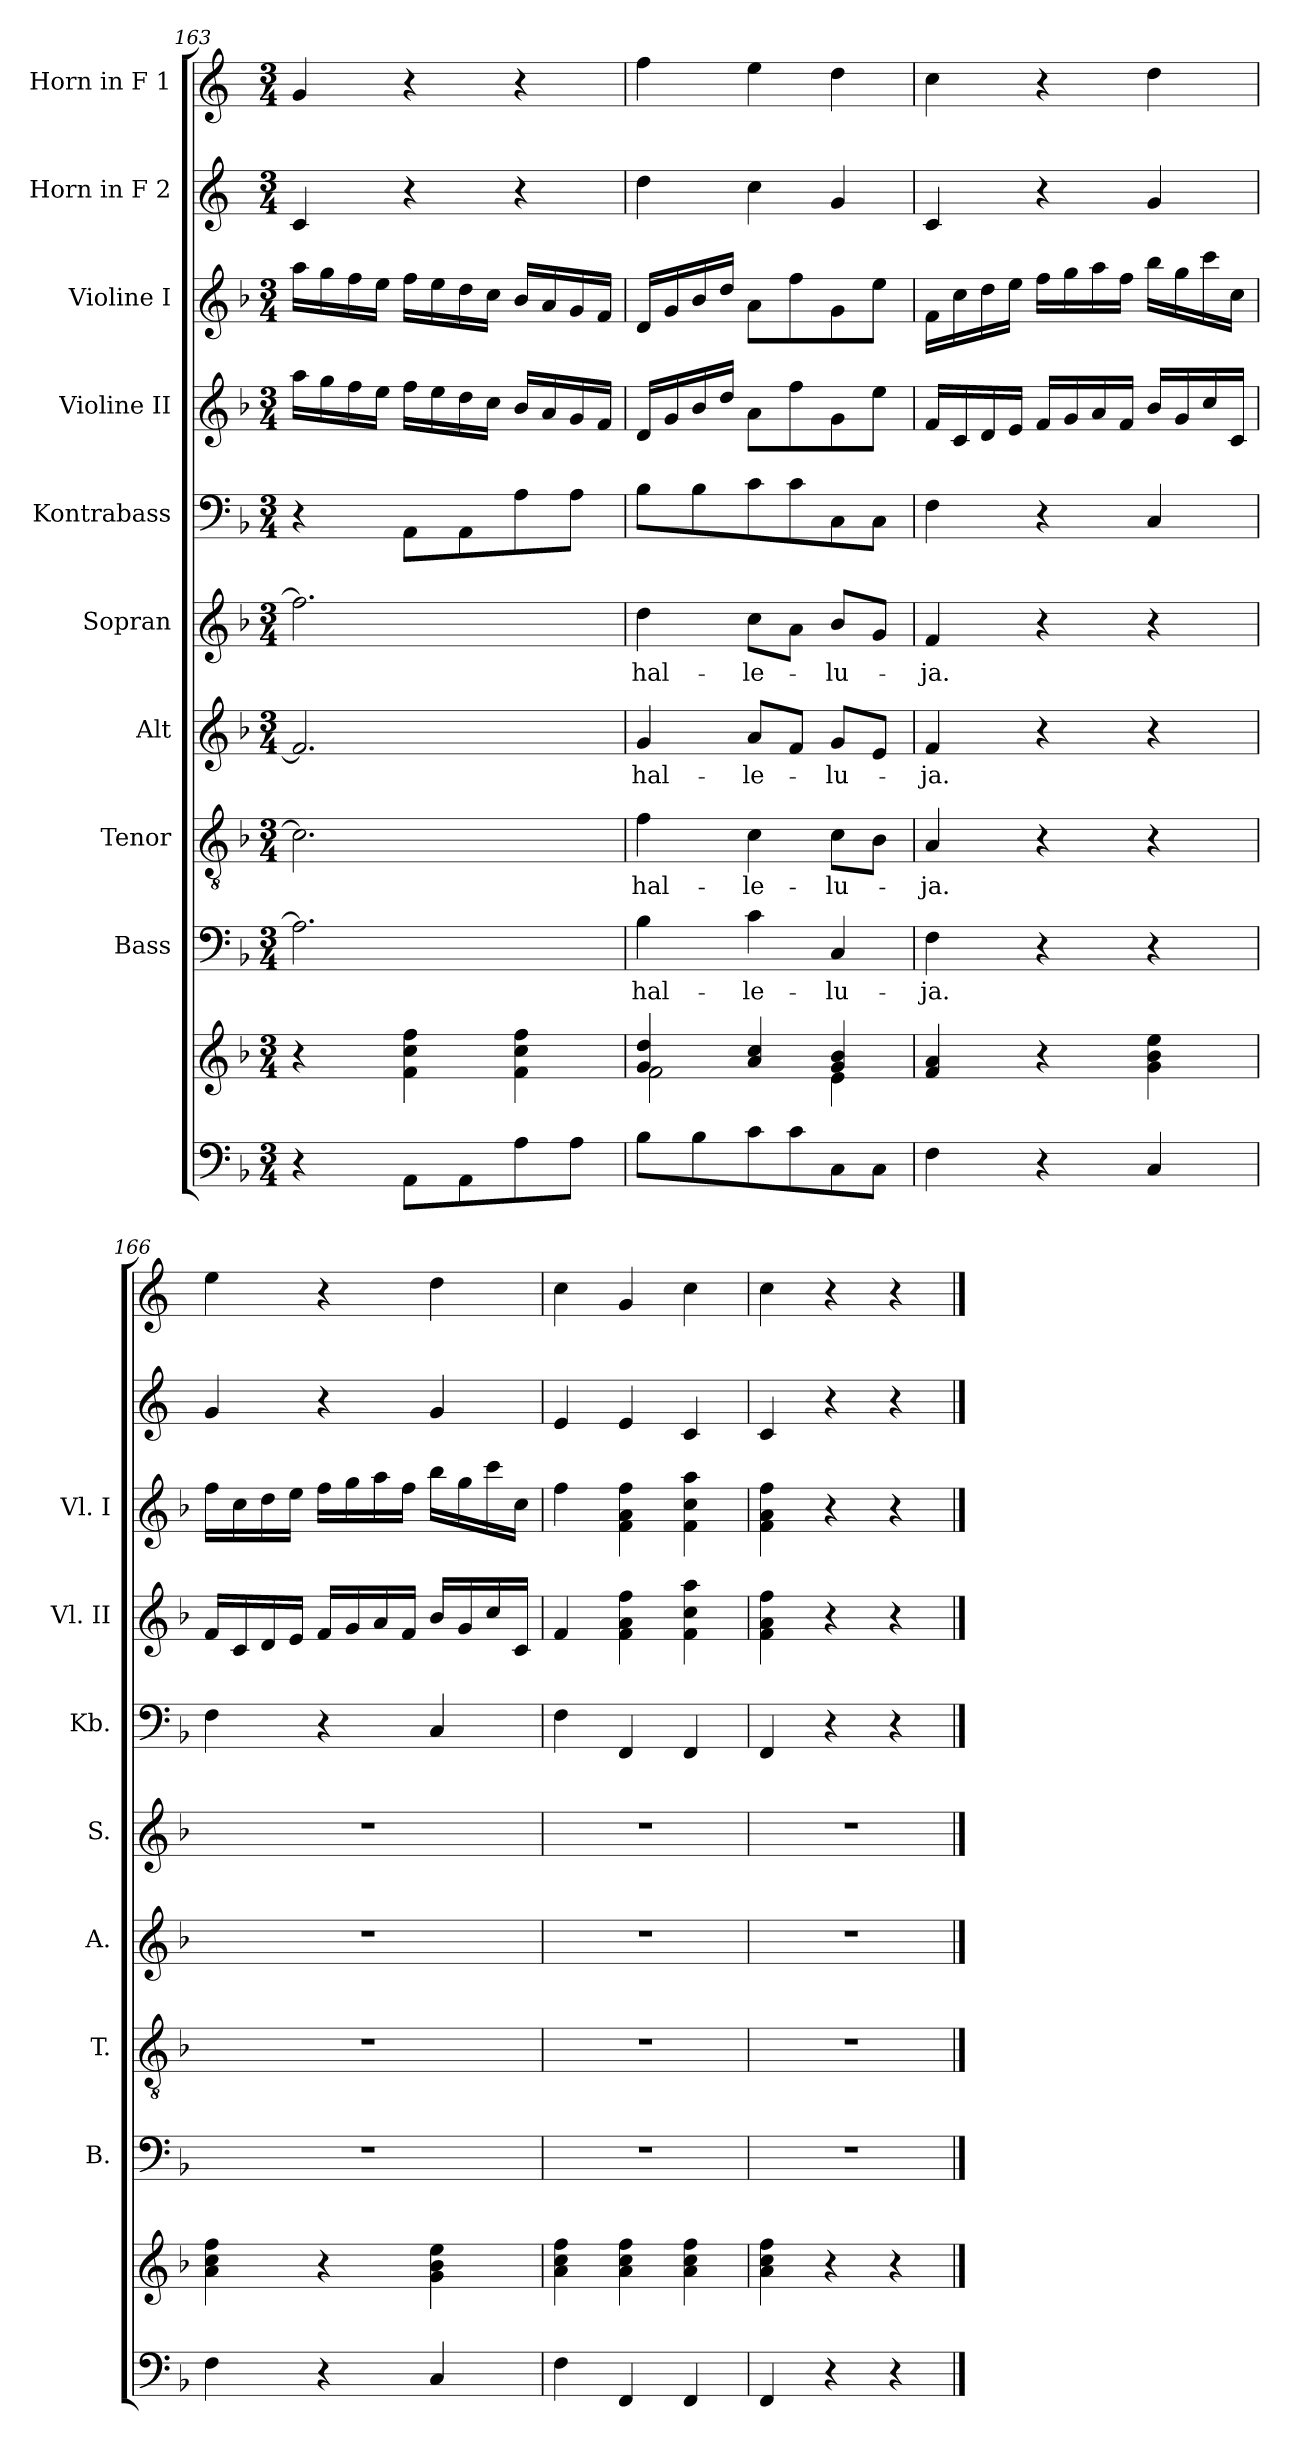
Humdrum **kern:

**kern	**kern	**kern	**text	**kern	**text	**kern	**text	**kern	**text	**kern	**kern	**kern	**kern	**kern
*part10	*part10	*part9	*part9	*part8	*part8	*part7	*part7	*part6	*part6	*part5	*part4	*part3	*part2	*part1
*staff11	*staff10	*staff9	*staff9	*staff8	*staff8	*staff7	*staff7	*staff6	*staff6	*staff5	*staff4	*staff3	*staff2	*staff1
*	*	*I"Bass	*	*I"Tenor	*	*I"Alt	*	*I"Sopran	*	*I"Kontrabass	*I"Violine II	*I"Violine I	*I"Horn in F 2	*I"Horn in F 1
*	*	*I'B.	*	*I'T.	*	*I'A.	*	*I'S.	*	*I'Kb.	*I'Vl. II	*I'Vl. I	*	*
*clefF4	*clefG2	*clefF4	*	*clefGv2	*	*clefG2	*	*clefG2	*	*clefF4	*clefG2	*clefG2	*clefG2	*clefG2
*	*	*	*	*	*	*	*	*	*	*ITrd7c12	*	*	*ITrd4c7	*ITrd4c7
*k[b-]	*k[b-]	*k[b-]	*	*k[b-]	*	*k[b-]	*	*k[b-]	*	*k[b-]	*k[b-]	*k[b-]	*k[b-]	*k[b-]
*F:	*F:	*F:	*	*F:	*	*F:	*	*F:	*	*F:	*F:	*F:	*F:	*F:
*M3/4	*M3/4	*M3/4	*	*M3/4	*	*M3/4	*	*M3/4	*	*M3/4	*M3/4	*M3/4	*M3/4	*M3/4
=163	=163	=163	=163	=163	=163	=163	=163	=163	=163	=163	=163	=163	=163	=163
4r	4r	2.A\]	.	2.c\]	.	2.f/]	.	2.ff\]	.	4r	16aa\LL	16aa\LL	4F/	4c/
.	.	.	.	.	.	.	.	.	.	.	16gg\	16gg\	.	.
.	.	.	.	.	.	.	.	.	.	.	16ff\	16ff\	.	.
.	.	.	.	.	.	.	.	.	.	.	16ee\JJ	16ee\JJ	.	.
8AA\L	4f\ 4cc\ 4ff\	.	.	.	.	.	.	.	.	8AAA\L	16ff\LL	16ff\LL	4r	4r
.	.	.	.	.	.	.	.	.	.	.	16ee\	16ee\	.	.
8AA\	.	.	.	.	.	.	.	.	.	8AAA\	16dd\	16dd\	.	.
.	.	.	.	.	.	.	.	.	.	.	16cc\JJ	16cc\JJ	.	.
8A\	4f\ 4cc\ 4ff\	.	.	.	.	.	.	.	.	8AA\	16b-/LL	16b-/LL	4r	4r
.	.	.	.	.	.	.	.	.	.	.	16a/	16a/	.	.
8A\J	.	.	.	.	.	.	.	.	.	8AA\J	16g/	16g/	.	.
.	.	.	.	.	.	.	.	.	.	.	16f/JJ	16f/JJ	.	.
!!LO:PB:g=z
=164	=164	=164	=164	=164	=164	=164	=164	=164	=164	=164	=164	=164	=164	=164
*	*^	*	*	*	*	*	*	*	*	*	*	*	*	*
!	!	!	!	!LO:LY:b	!	!LO:LY:b	!	!LO:LY:b	!	!LO:LY:b	!	!	!	!	!
8B-\L	4g/ 4dd/	2f\	4B-\	hal-	4f\	hal-	4g/	hal-	4dd\	hal-	8BB-\L	16d/LL	16d/LL	4g\	4b-\
.	.	.	.	.	.	.	.	.	.	.	.	16g/	16g/	.	.
8B-\	.	.	.	.	.	.	.	.	.	.	8BB-\	16b-/	16b-/	.	.
.	.	.	.	.	.	.	.	.	.	.	.	16dd/JJ	16dd/JJ	.	.
!	!	!	!	!LO:LY:b	!	!LO:LY:b	!	!LO:LY:b	!	!LO:LY:b	!	!	!	!	!
8c\	4a/ 4cc/	.	4c\	-le-	4c\	-le-	8a/L	-le-	8cc\L	-le-	8C\	8a\L	8a\L	4f\	4a\
8c\	.	.	.	.	.	.	8f/J	.	8a\J	.	8C\	8ff\	8ff\	.	.
!	!	!	!	!LO:LY:b	!	!LO:LY:b	!	!LO:LY:b	!	!LO:LY:b	!	!	!	!	!
8C\	4g/ 4b-/	4e\	4C/	-lu-	8c\L	-lu-	8g/L	-lu-	8b-/L	-lu-	8CC\	8g\	8g\	4c/	4g\
8C\J	.	.	.	.	8B-\J	.	8e/J	.	8g/J	.	8CC\J	8ee\J	8ee\J	.	.
*	*v	*v	*	*	*	*	*	*	*	*	*	*	*	*	*
=165	=165	=165	=165	=165	=165	=165	=165	=165	=165	=165	=165	=165	=165	=165
!	!	!	!LO:LY:b	!	!LO:LY:b	!	!LO:LY:b	!	!LO:LY:b	!	!	!	!	!
4F\	4f/ 4a/	4F\	-ja.	4A/	-ja.	4f/	-ja.	4f/	-ja.	4FF\	16f/LL	16f\LL	4F/	4f\
.	.	.	.	.	.	.	.	.	.	.	16c/	16cc\	.	.
.	.	.	.	.	.	.	.	.	.	.	16d/	16dd\	.	.
.	.	.	.	.	.	.	.	.	.	.	16e/JJ	16ee\JJ	.	.
4r	4r	4r	.	4r	.	4r	.	4r	.	4r	16f/LL	16ff\LL	4r	4r
.	.	.	.	.	.	.	.	.	.	.	16g/	16gg\	.	.
.	.	.	.	.	.	.	.	.	.	.	16a/	16aa\	.	.
.	.	.	.	.	.	.	.	.	.	.	16f/JJ	16ff\JJ	.	.
4C/	4g\ 4b-\ 4ee\	4r	.	4r	.	4r	.	4r	.	4CC/	16b-/LL	16bb-\LL	4c/	4g\
.	.	.	.	.	.	.	.	.	.	.	16g/	16gg\	.	.
.	.	.	.	.	.	.	.	.	.	.	16cc/	16ccc\	.	.
.	.	.	.	.	.	.	.	.	.	.	16c/JJ	16cc\JJ	.	.
=166	=166	=166	=166	=166	=166	=166	=166	=166	=166	=166	=166	=166	=166	=166
4F\	4a\ 4cc\ 4ff\	2.r	.	2.r	.	2.r	.	2.r	.	4FF\	16f/LL	16ff\LL	4c/	4a\
.	.	.	.	.	.	.	.	.	.	.	16c/	16cc\	.	.
.	.	.	.	.	.	.	.	.	.	.	16d/	16dd\	.	.
.	.	.	.	.	.	.	.	.	.	.	16e/JJ	16ee\JJ	.	.
4r	4r	.	.	.	.	.	.	.	.	4r	16f/LL	16ff\LL	4r	4r
.	.	.	.	.	.	.	.	.	.	.	16g/	16gg\	.	.
.	.	.	.	.	.	.	.	.	.	.	16a/	16aa\	.	.
.	.	.	.	.	.	.	.	.	.	.	16f/JJ	16ff\JJ	.	.
4C/	4g\ 4b-\ 4ee\	.	.	.	.	.	.	.	.	4CC/	16b-/LL	16bb-\LL	4c/	4g\
.	.	.	.	.	.	.	.	.	.	.	16g/	16gg\	.	.
.	.	.	.	.	.	.	.	.	.	.	16cc/	16ccc\	.	.
.	.	.	.	.	.	.	.	.	.	.	16c/JJ	16cc\JJ	.	.
=167	=167	=167	=167	=167	=167	=167	=167	=167	=167	=167	=167	=167	=167	=167
4F\	4a\ 4cc\ 4ff\	2.r	.	2.r	.	2.r	.	2.r	.	4FF\	4f/	4ff\	4A/	4f\
4FF/	4a\ 4cc\ 4ff\	.	.	.	.	.	.	.	.	4FFF/	4f\ 4a\ 4ff\	4f\ 4a\ 4ff\	4A/	4c/
4FF/	4a\ 4cc\ 4ff\	.	.	.	.	.	.	.	.	4FFF/	4f\ 4cc\ 4aa\	4f\ 4cc\ 4aa\	4F/	4f\
=168	=168	=168	=168	=168	=168	=168	=168	=168	=168	=168	=168	=168	=168	=168
4FF/	4a\ 4cc\ 4ff\	2.r	.	2.r	.	2.r	.	2.r	.	4FFF/	4f\ 4a\ 4ff\	4f\ 4a\ 4ff\	4F/	4f\
4r	4r	.	.	.	.	.	.	.	.	4r	4r	4r	4r	4r
4r	4r	.	.	.	.	.	.	.	.	4r	4r	4r	4r	4r
==	==	==	==	==	==	==	==	==	==	==	==	==	==	==
*-	*-	*-	*-	*-	*-	*-	*-	*-	*-	*-	*-	*-	*-	*-
